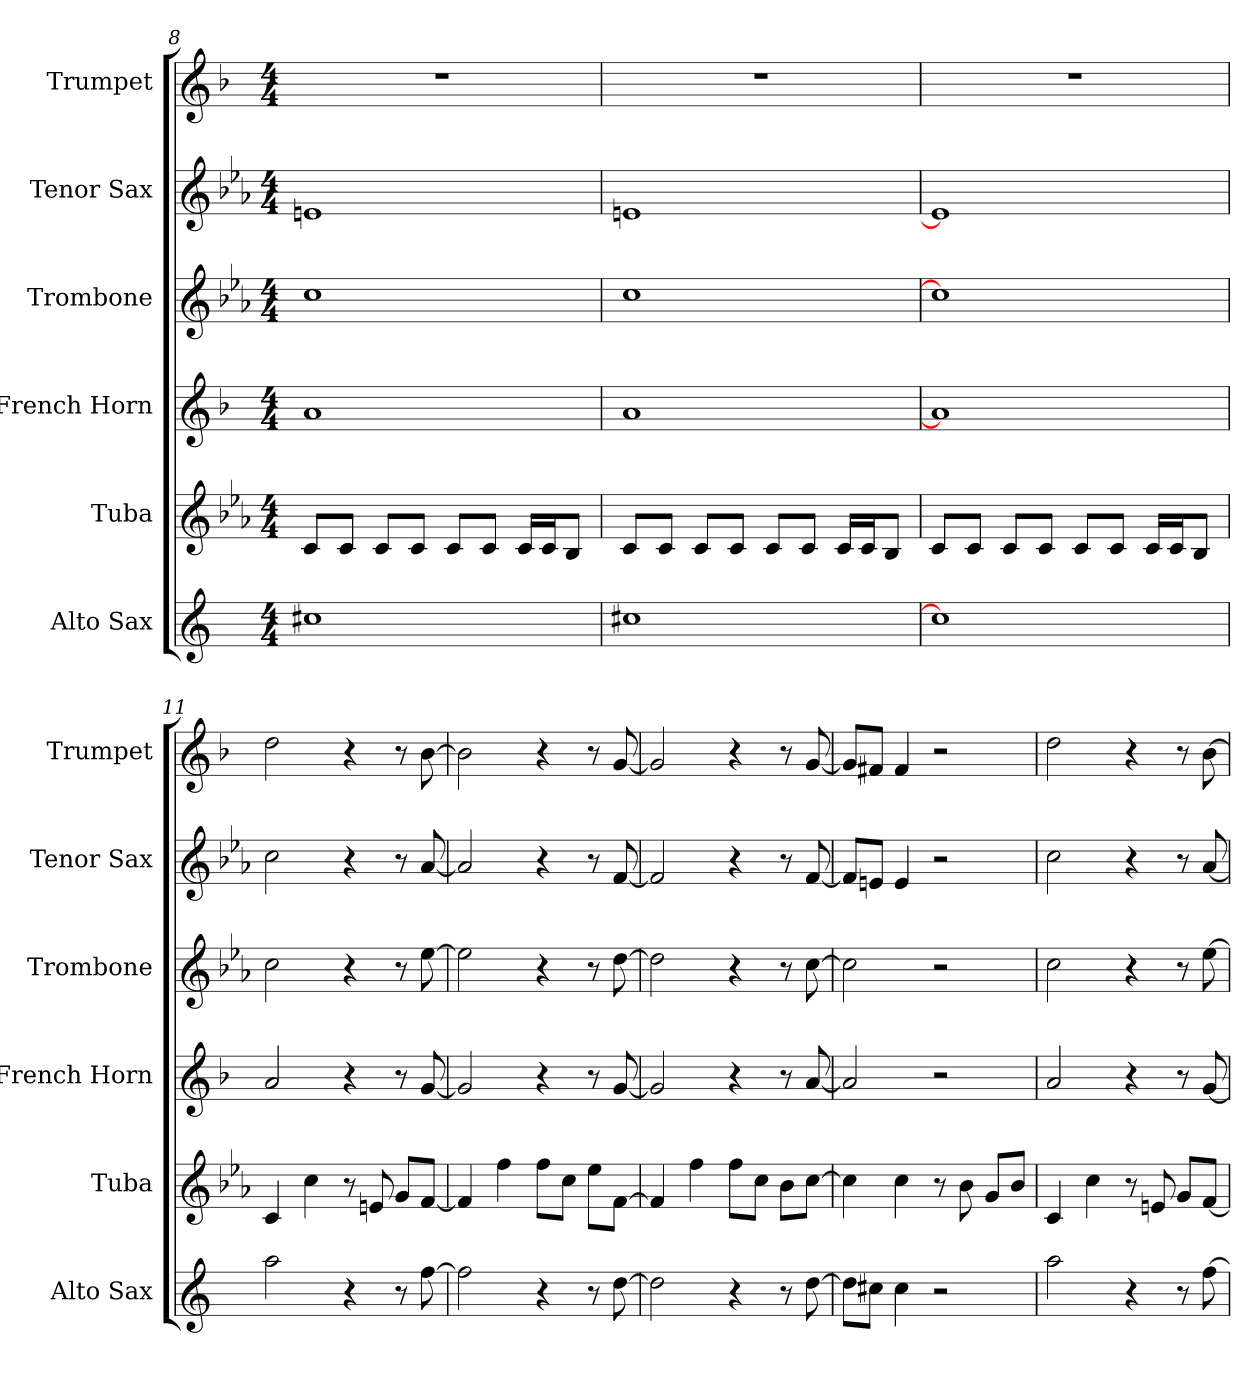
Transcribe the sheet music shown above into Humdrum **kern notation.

**kern	**kern	**kern	**kern	**kern	**kern
*part6	*part5	*part4	*part3	*part2	*part1
*staff6	*staff5	*staff4	*staff3	*staff2	*staff1
*I"Alto Sax	*I"Tuba	*I"French Horn	*I"Trombone	*I"Tenor Sax	*I"Trumpet
*I'Alto Sax	*I'Tuba	*I'French Horn	*I'Trombone	*I'Tenor Sax	*I'Trumpet
*clefG2	*clefG2	*clefG2	*clefG2	*clefG2	*clefG2
*ITrd5c9	*ITrd15c26	*ITrd4c7	*ITrd8c14	*ITrd8c14	*ITrd1c2
*k[b-e-a-]	*k[b-e-a-]	*k[b-e-]	*k[b-e-a-]	*k[b-e-a-]	*k[b-e-a-]
*M4/4	*M4/4	*M4/4	*M4/4	*M4/4	*M4/4
=8	=8	=8	=8	=8	=8
1en	8CCL	1d	1c	1En	1r
.	8CCJ	.	.	.	.
.	8CCL	.	.	.	.
.	8CCJ	.	.	.	.
.	8CCL	.	.	.	.
.	8CCJ	.	.	.	.
.	16CCLL	.	.	.	.
.	16CCJ	.	.	.	.
.	8BBB-J	.	.	.	.
=9	=9	=9	=9	=9	=9
1en	8CCL	1d	1c	1En	1r
.	8CCJ	.	.	.	.
.	8CCL	.	.	.	.
.	8CCJ	.	.	.	.
.	8CCL	.	.	.	.
.	8CCJ	.	.	.	.
.	16CCLL	.	.	.	.
.	16CCJ	.	.	.	.
.	8BBB-J	.	.	.	.
=10	=10	=10	=10	=10	=10
1en]	8CCL	1d]	1c]	1En]	1r
.	8CCJ	.	.	.	.
.	8CCL	.	.	.	.
.	8CCJ	.	.	.	.
.	8CCL	.	.	.	.
.	8CCJ	.	.	.	.
.	16CCLL	.	.	.	.
.	16CCJ	.	.	.	.
.	8BBB-J	.	.	.	.
=11	=11	=11	=11	=11	=11
2cc	4CC	2d	2c	2c	2cc
.	4C	.	.	.	.
4r	8r	4r	4r	4r	4r
.	8EEn	.	.	.	.
8r	8GGL	8r	8r	8r	8r
[8a-	[8FFJ	[8c	[8e-	[8A-	[8a-
=12	=12	=12	=12	=12	=12
2a-]	4FF]	2c]	2e-]	2A-]	2a-]
.	4F	.	.	.	.
4r	8FL	4r	4r	4r	4r
.	8CJ	.	.	.	.
8r	8E-L	8r	8r	8r	8r
[8f	[8FFJ	[8c	[8d	[8F	[8f
=13	=13	=13	=13	=13	=13
2f]	4FF]	2c]	2d]	2F]	2f]
.	4F	.	.	.	.
4r	8FL	4r	4r	4r	4r
.	8CJ	.	.	.	.
8r	8BB-L	8r	8r	8r	8r
[8f	[8CJ	[8d	[8c	[8F	[8f
=14	=14	=14	=14	=14	=14
8fL]	4C]	2d]	2c]	8FL]	8fL]
8enJ	.	.	.	8EnJ	8enJ
4e	4C	.	.	4E	4e
2r	8r	2r	2r	2r	2r
.	8BB-	.	.	.	.
.	8GGL	.	.	.	.
.	8BB-J	.	.	.	.
=15	=15	=15	=15	=15	=15
2cc	4CC	2d	2c	2c	2cc
.	4C	.	.	.	.
4r	8r	4r	4r	4r	4r
.	8EEn	.	.	.	.
8r	8GGL	8r	8r	8r	8r
[8a-	[8FFJ	[8c	[8e-	[8A-	[8a-
=	=	=	=	=	=
*-	*-	*-	*-	*-	*-
